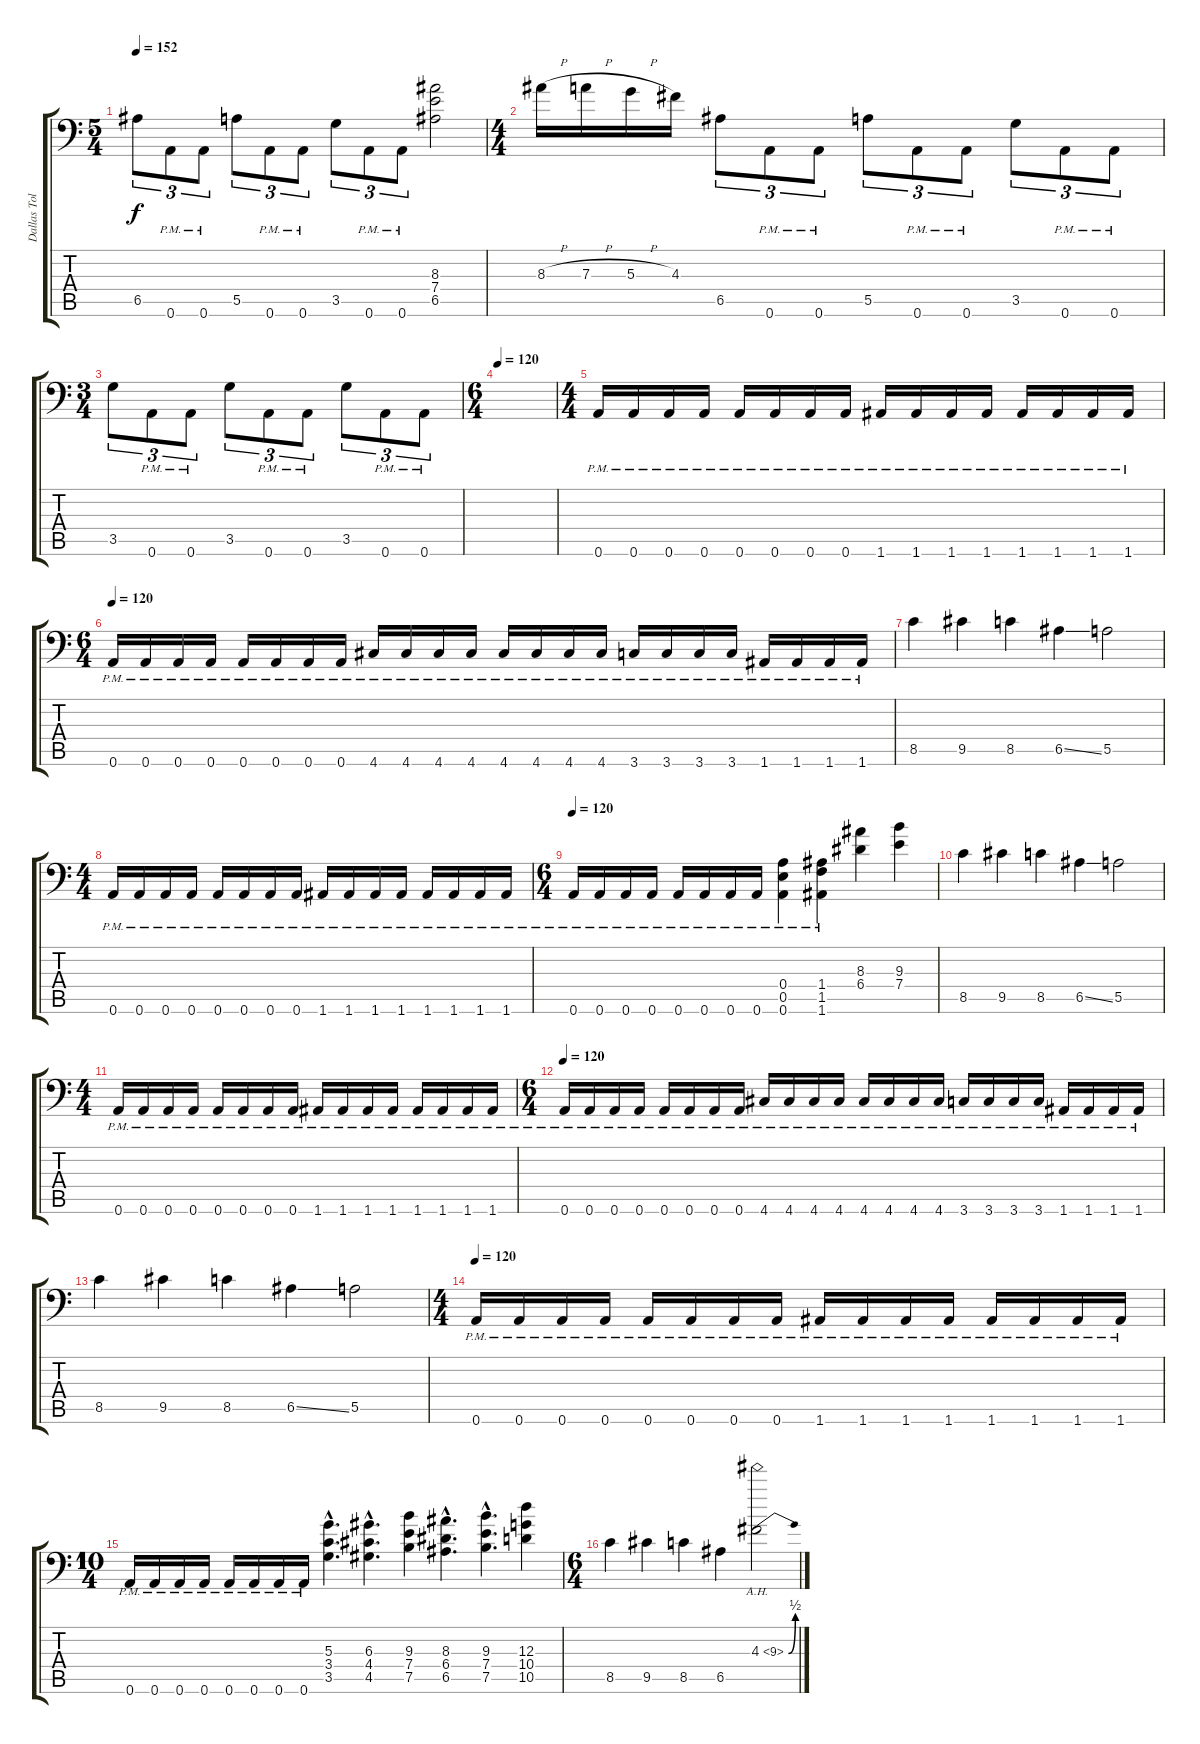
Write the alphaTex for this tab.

\track ("Dallas Toler-Wade" "Dallas Tol") {instrument distortionguitar}
\staff {score tabs}
\tuning (B3 Gb3 D3 A2 E2 A1) {hide}
\ts (5 4)
\tempo 152
\clef f4
\ks c
6.5.8{tu (3 2) dy f} 0.6{pm}.8{tu (3 2)} 0.6{pm}.8{tu (3 2)} 5.5.8{tu (3 2)} 0.6{pm}.8{tu (3 2)} 0.6{pm}.8{tu (3 2)} 3.5.8{tu (3 2)} 0.6{pm}.8{tu (3 2)} 0.6{pm}.8{tu (3 2)} (8.3 7.4 6.5).2 |
\ts (4 4)
8.3{h}.16 7.3{h}.16 5.3{h}.16 4.3.16 6.5.8{tu (3 2)} 0.6{pm}.8{tu (3 2)} 0.6{pm}.8{tu (3 2)} 5.5.8{tu (3 2)} 0.6{pm}.8{tu (3 2)} 0.6{pm}.8{tu (3 2)} 3.5.8{tu (3 2)} 0.6{pm}.8{tu (3 2)} 0.6{pm}.8{tu (3 2)} |
\ts (3 4)
3.5.8{tu (3 2)} 0.6{pm}.8{tu (3 2)} 0.6{pm}.8{tu (3 2)} 3.5.8{tu (3 2)} 0.6{pm}.8{tu (3 2)} 0.6{pm}.8{tu (3 2)} 3.5.8{tu (3 2)} 0.6{pm}.8{tu (3 2)} 0.6{pm}.8{tu (3 2)} |
\ts (6 4)
\tempo 120
|
\ts (4 4)
0.6{pm}.16 0.6{pm}.16 0.6{pm}.16 0.6{pm}.16 0.6{pm}.16 0.6{pm}.16 0.6{pm}.16 0.6{pm}.16 1.6{pm}.16 1.6{pm}.16 1.6{pm}.16 1.6{pm}.16 1.6{pm}.16 1.6{pm}.16 1.6{pm}.16 1.6{pm}.16 |
\ts (6 4)
\tempo 120
0.6{pm}.16 0.6{pm}.16 0.6{pm}.16 0.6{pm}.16 0.6{pm}.16 0.6{pm}.16 0.6{pm}.16 0.6{pm}.16 4.6{pm}.16 4.6{pm}.16 4.6{pm}.16 4.6{pm}.16 4.6{pm}.16 4.6{pm}.16 4.6{pm}.16 4.6{pm}.16 3.6{pm}.16 3.6{pm}.16 3.6{pm}.16 3.6{pm}.16 1.6{pm}.16 1.6{pm}.16 1.6{pm}.16 1.6{pm}.16 |
8.5.4 9.5.4 8.5.4 6.5{ss}.4 5.5.2 |
\ts (4 4)
0.6{pm}.16 0.6{pm}.16 0.6{pm}.16 0.6{pm}.16 0.6{pm}.16 0.6{pm}.16 0.6{pm}.16 0.6{pm}.16 1.6{pm}.16 1.6{pm}.16 1.6{pm}.16 1.6{pm}.16 1.6{pm}.16 1.6{pm}.16 1.6{pm}.16 1.6{pm}.16 |
\ts (6 4)
\tempo 120
0.6{pm}.16 0.6{pm}.16 0.6{pm}.16 0.6{pm}.16 0.6{pm}.16 0.6{pm}.16 0.6{pm}.16 0.6{pm}.16 (0.4{pm} 0.5{pm} 0.6{pm}).4 (1.4{pm} 1.5{pm} 1.6{pm}).4 (8.3 6.4).4 (9.3 7.4).4 |
8.5.4 9.5.4 8.5.4 6.5{ss}.4 5.5.2 |
\ts (4 4)
0.6{pm}.16 0.6{pm}.16 0.6{pm}.16 0.6{pm}.16 0.6{pm}.16 0.6{pm}.16 0.6{pm}.16 0.6{pm}.16 1.6{pm}.16 1.6{pm}.16 1.6{pm}.16 1.6{pm}.16 1.6{pm}.16 1.6{pm}.16 1.6{pm}.16 1.6{pm}.16 |
\ts (6 4)
\tempo 120
0.6{pm}.16 0.6{pm}.16 0.6{pm}.16 0.6{pm}.16 0.6{pm}.16 0.6{pm}.16 0.6{pm}.16 0.6{pm}.16 4.6{pm}.16 4.6{pm}.16 4.6{pm}.16 4.6{pm}.16 4.6{pm}.16 4.6{pm}.16 4.6{pm}.16 4.6{pm}.16 3.6{pm}.16 3.6{pm}.16 3.6{pm}.16 3.6{pm}.16 1.6{pm}.16 1.6{pm}.16 1.6{pm}.16 1.6{pm}.16 |
8.5.4 9.5.4 8.5.4 6.5{ss}.4 5.5.2 |
\ts (4 4)
\tempo 120
0.6{pm}.16 0.6{pm}.16 0.6{pm}.16 0.6{pm}.16 0.6{pm}.16 0.6{pm}.16 0.6{pm}.16 0.6{pm}.16 1.6{pm}.16 1.6{pm}.16 1.6{pm}.16 1.6{pm}.16 1.6{pm}.16 1.6{pm}.16 1.6{pm}.16 1.6{pm}.16 |
\ts (10 4)
0.6{pm}.16 0.6{pm}.16 0.6{pm}.16 0.6{pm}.16 0.6{pm}.16 0.6{pm}.16 0.6{pm}.16 0.6{pm}.16 (5.3{hac} 3.4{hac} 3.5{hac}).4{d} (6.3{hac} 4.4{hac} 4.5{hac}).4{d} (9.3 7.4 7.5).4 (8.3{hac} 6.4{hac} 6.5{hac}).4{d} (9.3{hac} 7.4{hac} 7.5{hac}).4{d} (12.3 10.4 10.5).4 |
\ts (6 4)
8.5.4 9.5.4 8.5.4 6.5.4 4.3{be (bend 0 0 60 2) ah 5}.2
